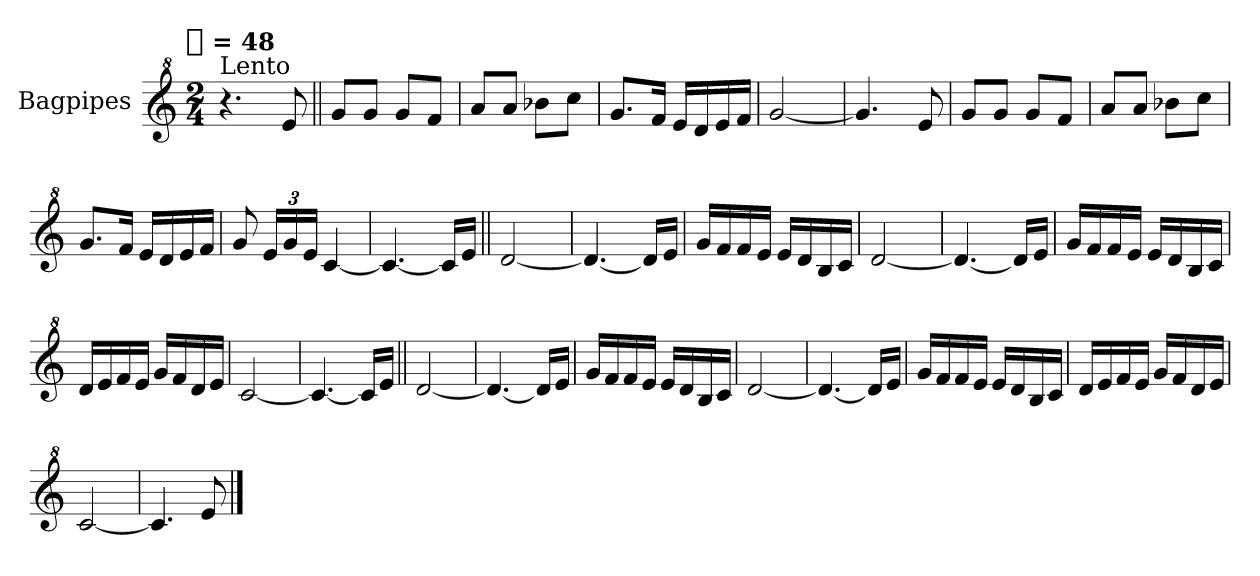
**kern
*part1
*staff1
*I"Bagpipes
*I'Bag
*clefG^2
*k[]
!!LO:TX:omd:t=[quarter] = 48
*M2/4
*MM48
=1
!LO:TX:a:t=Lento
4.r
8ee
=||
8ggL
8ggJ
8ggL
8ffJ
=
8aaL
8aaJ
8bb-XL
8cccJ
=
8.ggL
16ffJk
16eeLL
16dd
16ee
16ffJJ
=
[2gg
=
4.gg]
8ee
=
8ggL
8ggJ
8ggL
8ffJ
=
8aaL
8aaJ
8bb-XL
8cccJ
=
8.ggL
16ffJk
16eeLL
16dd
16ee
16ffJJ
=
8gg
24eeLL
24gg
24eeJJ
[4cc
=
4.cc_
16ccLL]
16eeJJ
=||
[2dd
=
4.dd_
16ddLL]
16eeJJ
=
16ggLL
16ff
16ff
16eeJJ
16eeLL
16dd
16b
16ccJJ
=
[2dd
=
4.dd_
16ddLL]
16eeJJ
=
16ggLL
16ff
16ff
16eeJJ
16eeLL
16dd
16b
16ccJJ
=
16ddLL
16ee
16ff
16eeJJ
16ggLL
16ff
16dd
16eeJJ
=
[2cc
=
4.cc_
16ccLL]
16eeJJ
=||
[2dd
=
4.dd_
16ddLL]
16eeJJ
=
16ggLL
16ff
16ff
16eeJJ
16eeLL
16dd
16b
16ccJJ
=
[2dd
=
4.dd_
16ddLL]
16eeJJ
=
16ggLL
16ff
16ff
16eeJJ
16eeLL
16dd
16b
16ccJJ
=
16ddLL
16ee
16ff
16eeJJ
16ggLL
16ff
16dd
16eeJJ
=
[2cc
=
4.cc]
8ee
==
*-
